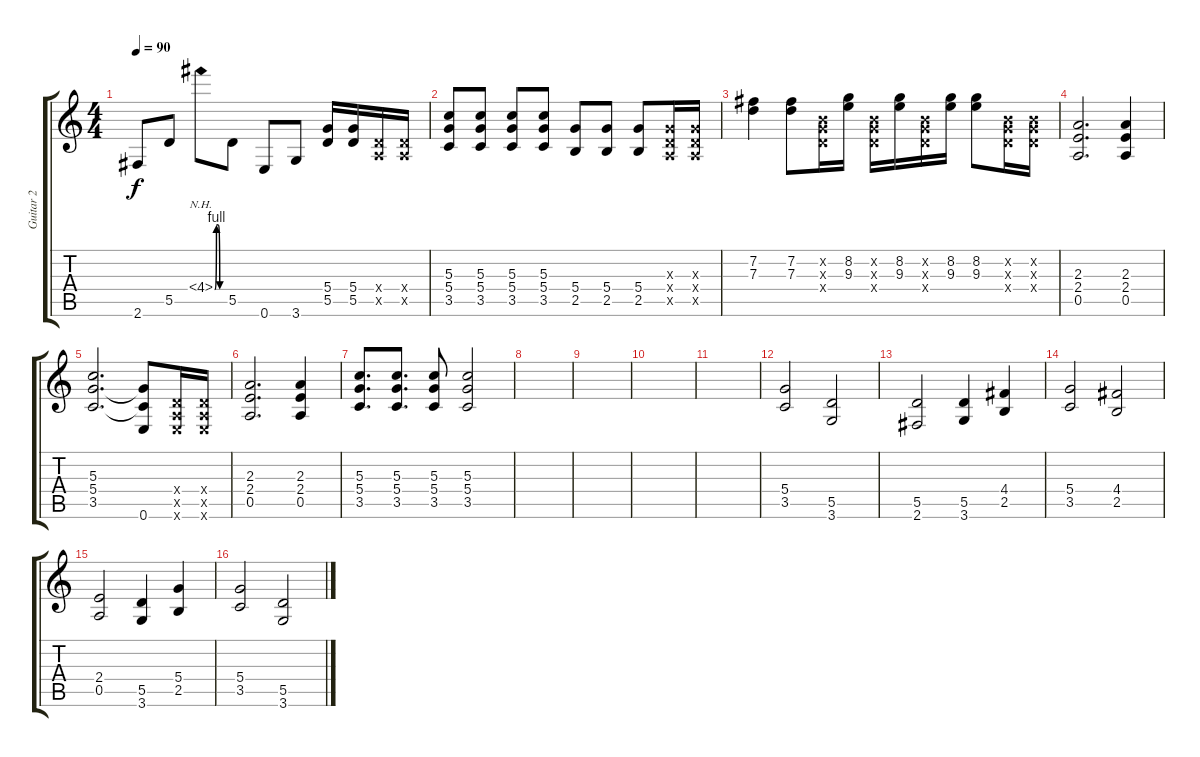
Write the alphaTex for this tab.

\track ("Guitar 2" "Guitar 2") {instrument distortionguitar}
\staff {score tabs}
\tuning (E4 B3 G3 D3 A2 E2) {hide}
\ts (4 4)
\tempo 90
\clef g2
\ks c
2.6.8{dy f} 5.5.8 4.4{be (custom 0 0 10 4 20 4 30 0 60 0) nh}.8 5.5.8 0.6.8 3.6.8 (5.4 5.5).16 (5.4 5.5).16 (0.4{x} 0.5{x}).16 (0.4{x} 0.5{x}).16 |
(5.3 5.4 3.5).8 (5.3 5.4 3.5).8 (5.3 5.4 3.5).8 (5.3 5.4 3.5).8 (5.4 2.5).8 (5.4 2.5).8 (5.4 2.5).8 (0.3{x} 0.4{x} 0.5{x}).16 (0.3{x} 0.4{x} 0.5{x}).16 |
(7.2 7.3).4 (7.2 7.3).8 (0.2{x} 0.3{x} 0.4{x}).16 (8.2 9.3).16 (0.2{x} 0.3{x} 0.4{x}).16 (8.2 9.3).16 (0.2{x} 0.3{x} 0.4{x}).16 (8.2 9.3).16 (8.2 9.3).8 (0.2{x} 0.3{x} 0.4{x}).16 (0.2{x} 0.3{x} 0.4{x}).16 |
(2.3 2.4 0.5).2{d} (2.3 2.4 0.5).4 |
(5.3 5.4 3.5).2{d} (5.4{t} 3.5{t} 0.6).8 (0.4{x} 0.5{x} 0.6{x}).16 (0.4{x} 0.5{x} 0.6{x}).16 |
(2.3 2.4 0.5).2{d} (2.3 2.4 0.5).4 |
(5.3 5.4 3.5).8{d} (5.3 5.4 3.5).8{d} (5.3 5.4 3.5).8 (5.3 5.4 3.5).2 |
|
|
|
|
(5.4 3.5).2 (5.5 3.6).2 |
(5.5 2.6).2 (5.5 3.6).4 (4.4 2.5).4 |
(5.4 3.5).2 (4.4 2.5).2 |
(2.4 0.5).2 (5.5 3.6).4 (5.4 2.5).4 |
(5.4 3.5).2 (5.5 3.6).2
